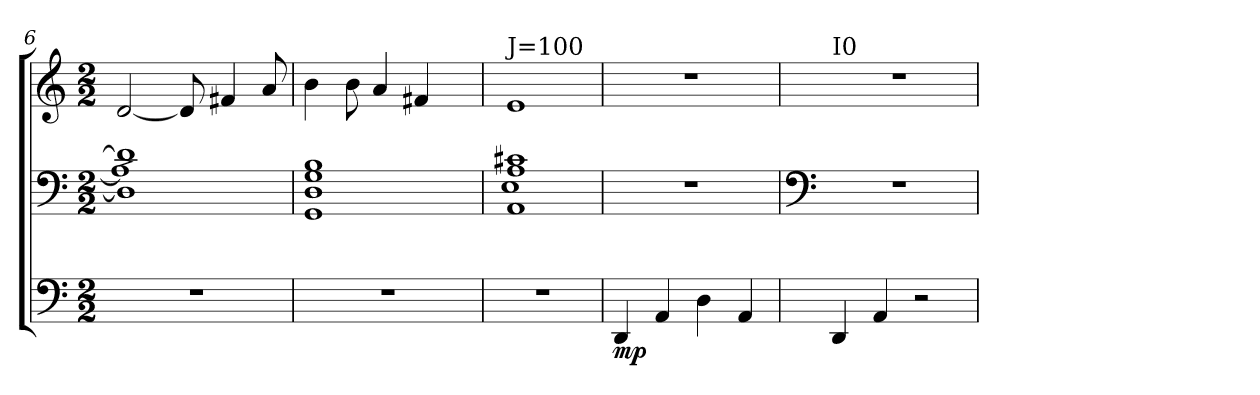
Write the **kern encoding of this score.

**kern	**kern	**kern	**dynam
*part1	*part1	*part1	*part1
*staff3	*staff2	*staff1	*staff1/2/3
*clefF4	*clefF4	*	*
*k[]	*k[]	*k[]	*
*C:	*C:	*C:	*
*M2/2	*M2/2	*M2/2	*
=6	=6	=6	=6
*	*^	*	*
*	*	*^	*	*
1r	1D^]	1d]	1A]	[2d/	.
.	.	.	.	8d/]	.
.	.	.	.	4f#X/	.
.	.	.	.	8a/	.
=7	=7	=7	=7	=7	=7
1r	1GG	1G 1B	1D	4b\	.
.	.	.	.	8b\	.
.	.	.	.	4a/	.
.	.	.	.	4f#X/	.
.	.	.	.	8ryy	.
=8	=8	=8	=8	=8	=8
!	!	!	!	!LO:TX:a:t=J=100	!
1r	1AA	1A 1c#X	1E	1e	.
=9	=9	=9	=9	=9	=9
!	!	!	!	!	!LO:DY:b=3
*	*v	*v	*v	*	*
4DD/	1r	1r	mp
4AA/	.	.	.
4D\	.	.	.
4AA/	.	.	.
!!LO:LB:g=z
=10	=10	=10	=10
*	*clefF4	*	*
!	!	!LO:TX:a:t=I0	!
4DD/	1r	1r	.
4AA/	.	.	.
2r	.	.	.
=	=	=	=
*-	*-	*-	*-
